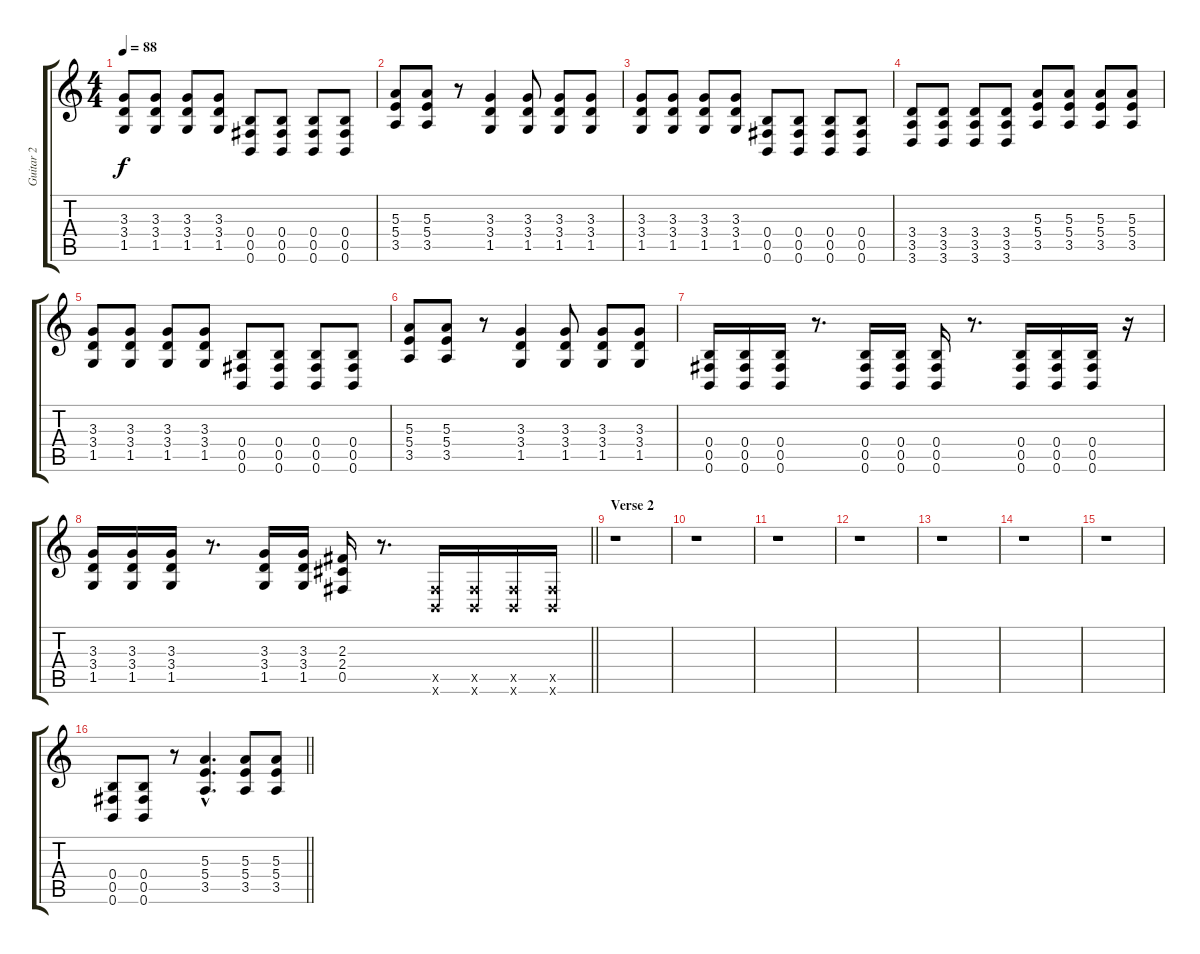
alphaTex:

\track ("Guitar 2" "Guitar 2") {instrument distortionguitar}
\staff {score tabs}
\tuning (Db4 Ab3 E3 B2 Gb2 B1) {hide}
\ts (4 4)
\tempo 88
\clef g2
\ks c
(3.3 3.4 1.5).8{dy f} (3.3 3.4 1.5).8 (3.3 3.4 1.5).8 (3.3 3.4 1.5).8 (0.4 0.5 0.6).8 (0.4 0.5 0.6).8 (0.4 0.5 0.6).8 (0.4 0.5 0.6).8 |
(5.3 5.4 3.5).8 (5.3 5.4 3.5).8 r.8 (3.3 3.4 1.5).4 (3.3 3.4 1.5).8 (3.3 3.4 1.5).8 (3.3 3.4 1.5).8 |
(3.3 3.4 1.5).8 (3.3 3.4 1.5).8 (3.3 3.4 1.5).8 (3.3 3.4 1.5).8 (0.4 0.5 0.6).8 (0.4 0.5 0.6).8 (0.4 0.5 0.6).8 (0.4 0.5 0.6).8 |
(3.4 3.5 3.6).8 (3.4 3.5 3.6).8 (3.4 3.5 3.6).8 (3.4 3.5 3.6).8 (5.3 5.4 3.5).8 (5.3 5.4 3.5).8 (5.3 5.4 3.5).8 (5.3 5.4 3.5).8 |
(3.3 3.4 1.5).8 (3.3 3.4 1.5).8 (3.3 3.4 1.5).8 (3.3 3.4 1.5).8 (0.4 0.5 0.6).8 (0.4 0.5 0.6).8 (0.4 0.5 0.6).8 (0.4 0.5 0.6).8 |
(5.3 5.4 3.5).8 (5.3 5.4 3.5).8 r.8 (3.3 3.4 1.5).4 (3.3 3.4 1.5).8 (3.3 3.4 1.5).8 (3.3 3.4 1.5).8 |
(0.4 0.5 0.6).16 (0.4 0.5 0.6).16 (0.4 0.5 0.6).16 r.8{d} (0.4 0.5 0.6).16 (0.4 0.5 0.6).16 (0.4 0.5 0.6).16 r.8{d} (0.4 0.5 0.6).16 (0.4 0.5 0.6).16 (0.4 0.5 0.6).16 r.16 |
\barLineRight lightlight
(3.3 3.4 1.5).16 (3.3 3.4 1.5).16 (3.3 3.4 1.5).16 r.8{d} (3.3 3.4 1.5).16 (3.3 3.4 1.5).16 (2.3 2.4 0.5).16 r.8{d} (0.5{x} 0.6{x}).16 (0.5{x} 0.6{x}).16 (0.5{x} 0.6{x}).16 (0.5{x} 0.6{x}).16 |
\section ("" "Verse 2")
r.1 |
r.1 |
r.1 |
r.1 |
r.1 |
r.1 |
r.1 |
\barLineRight lightlight
(0.4 0.5 0.6).8{volume 13 balance 16} (0.4 0.5 0.6).8 r.8 (5.3{hac} 5.4{hac} 3.5{hac}).4{d} (5.3 5.4 3.5).8 (5.3 5.4 3.5).8
